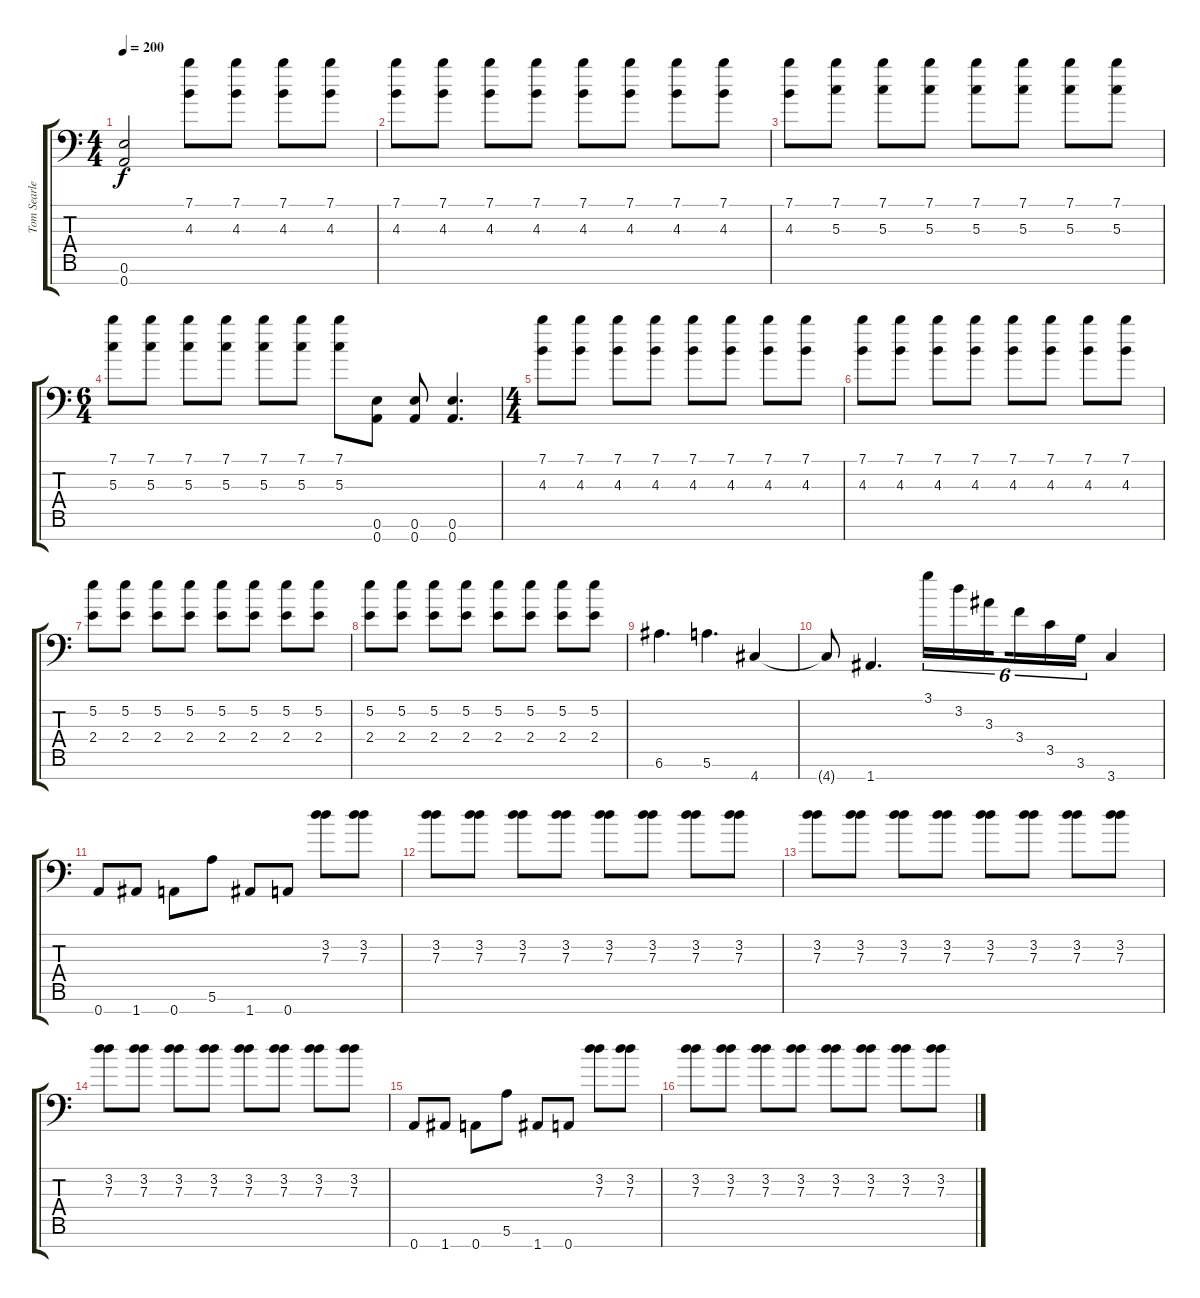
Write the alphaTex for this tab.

\track ("Tom Searle" "Tom Searle") {instrument distortionguitar}
\staff {score tabs}
\tuning (E4 B3 G3 D3 A2 E2 A1) {hide}
\ts (4 4)
\tempo 200
\clef f4
\ks c
(0.6 0.7).2{dy f} (7.1 4.3).8 (7.1 4.3).8 (7.1 4.3).8 (7.1 4.3).8 |
(7.1 4.3).8 (7.1 4.3).8 (7.1 4.3).8 (7.1 4.3).8 (7.1 4.3).8 (7.1 4.3).8 (7.1 4.3).8 (7.1 4.3).8 |
(7.1 4.3).8 (7.1 5.3).8 (7.1 5.3).8 (7.1 5.3).8 (7.1 5.3).8 (7.1 5.3).8 (7.1 5.3).8 (7.1 5.3).8 |
\ts (6 4)
(7.1 5.3).8 (7.1 5.3).8 (7.1 5.3).8 (7.1 5.3).8 (7.1 5.3).8 (7.1 5.3).8 (7.1 5.3).8 (0.6 0.7).8 (0.6 0.7).8 (0.6 0.7).4{d} |
\ts (4 4)
(7.1 4.3).8 (7.1 4.3).8 (7.1 4.3).8 (7.1 4.3).8 (7.1 4.3).8 (7.1 4.3).8 (7.1 4.3).8 (7.1 4.3).8 |
(7.1 4.3).8 (7.1 4.3).8 (7.1 4.3).8 (7.1 4.3).8 (7.1 4.3).8 (7.1 4.3).8 (7.1 4.3).8 (7.1 4.3).8 |
(5.2 2.4).8 (5.2 2.4).8 (5.2 2.4).8 (5.2 2.4).8 (5.2 2.4).8 (5.2 2.4).8 (5.2 2.4).8 (5.2 2.4).8 |
(5.2 2.4).8 (5.2 2.4).8 (5.2 2.4).8 (5.2 2.4).8 (5.2 2.4).8 (5.2 2.4).8 (5.2 2.4).8 (5.2 2.4).8 |
6.6.4{d} 5.6.4{d} 4.7.4 |
4.7{t}.8 1.7.4{d} 3.1.16{tu (6 4)} 3.2.16{tu (6 4)} 3.3.16{tu (6 4) beam splitsecondary} 3.4.16{tu (6 4)} 3.5.16{tu (6 4)} 3.6.16{tu (6 4)} 3.7.4 |
0.7.8 1.7.8 0.7.8 5.6.8 1.7.8 0.7.8 (3.2 7.3).8 (3.2 7.3).8 |
(3.2 7.3).8 (3.2 7.3).8 (3.2 7.3).8 (3.2 7.3).8 (3.2 7.3).8 (3.2 7.3).8 (3.2 7.3).8 (3.2 7.3).8 |
(3.2 7.3).8 (3.2 7.3).8 (3.2 7.3).8 (3.2 7.3).8 (3.2 7.3).8 (3.2 7.3).8 (3.2 7.3).8 (3.2 7.3).8 |
(3.2 7.3).8 (3.2 7.3).8 (3.2 7.3).8 (3.2 7.3).8 (3.2 7.3).8 (3.2 7.3).8 (3.2 7.3).8 (3.2 7.3).8 |
0.7.8 1.7.8 0.7.8 5.6.8 1.7.8 0.7.8 (3.2 7.3).8 (3.2 7.3).8 |
(3.2 7.3).8 (3.2 7.3).8 (3.2 7.3).8 (3.2 7.3).8 (3.2 7.3).8 (3.2 7.3).8 (3.2 7.3).8 (3.2 7.3).8
